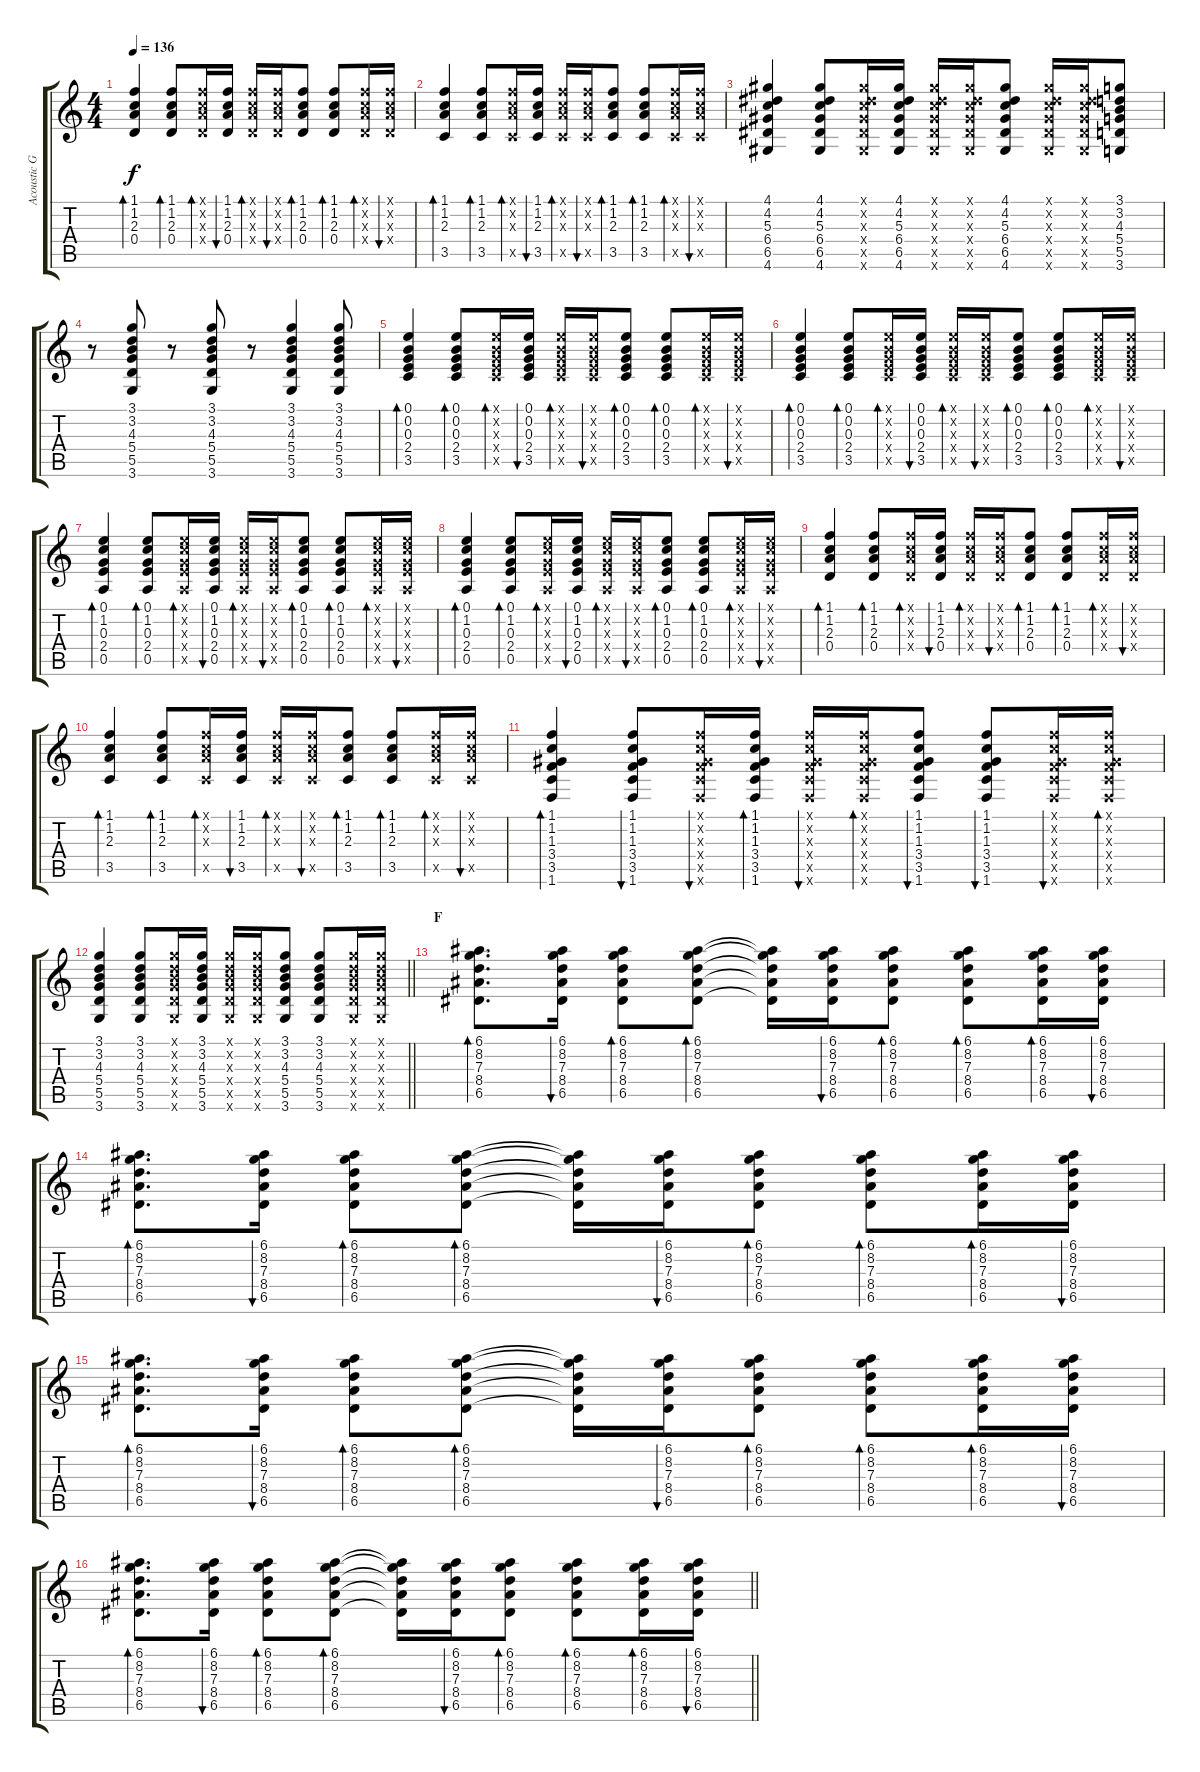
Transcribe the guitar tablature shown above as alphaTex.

\track ("Acoustic Guitar I" "Acoustic G") {instrument acousticguitarsteel}
\staff {score tabs}
\tuning (E4 B3 G3 D3 A2 E2) {hide}
\ts (4 4)
\tempo 136
\clef g2
\ks c
(1.1 1.2 2.3 0.4).4{bd 30 dy f} (1.1 1.2 2.3 0.4).8{bd 30} (1.1{x} 1.2{x} 2.3{x} 0.4{x}).16{bd 30} (1.1 1.2 2.3 0.4).16{bu 30} (1.1{x} 1.2{x} 2.3{x} 0.4{x}).16{bd 30} (1.1{x} 1.2{x} 2.3{x} 0.4{x}).16{bu 30} (1.1 1.2 2.3 0.4).8{bd 30} (1.1 1.2 2.3 0.4).8{bd 30} (1.1{x} 1.2{x} 2.3{x} 0.4{x}).16{bd 30} (1.1{x} 1.2{x} 2.3{x} 0.4{x}).16{bu 30} |
(1.1 1.2 2.3 3.5).4{bd 30} (1.1 1.2 2.3 3.5).8{bd 30} (1.1{x} 1.2{x} 2.3{x} 3.5{x}).16{bd 30} (1.1 1.2 2.3 3.5).16{bu 30} (1.1{x} 1.2{x} 2.3{x} 3.5{x}).16{bd 30} (1.1{x} 1.2{x} 2.3{x} 3.5{x}).16{bu 30} (1.1 1.2 2.3 3.5).8{bd 30} (1.1 1.2 2.3 3.5).8{bd 30} (1.1{x} 1.2{x} 2.3{x} 3.5{x}).16{bd 30} (1.1{x} 1.2{x} 2.3{x} 3.5{x}).16{bu 30} |
(4.1 4.2 5.3 6.4 6.5 4.6).4 (4.1 4.2 5.3 6.4 6.5 4.6).8 (4.1{x} 4.2{x} 5.3{x} 6.4{x} 6.5{x} 4.6{x}).16 (4.1 4.2 5.3 6.4 6.5 4.6).16 (4.1{x} 4.2{x} 5.3{x} 6.4{x} 6.5{x} 4.6{x}).16 (4.1{x} 4.2{x} 5.3{x} 6.4{x} 6.5{x} 4.6{x}).16 (4.1 4.2 5.3 6.4 6.5 4.6).8 (4.1{x} 4.2{x} 5.3{x} 6.4{x} 6.5{x} 4.6{x}).16 (4.1{x} 4.2{x} 5.3{x} 6.4{x} 6.5{x} 4.6{x}).16 (3.1 3.2 4.3 5.4 5.5 3.6).8 |
r.8 (3.1 3.2 4.3 5.4 5.5 3.6).8 r.8 (3.1 3.2 4.3 5.4 5.5 3.6).8 r.8 (3.1 3.2 4.3 5.4 5.5 3.6).4 (3.1 3.2 4.3 5.4 5.5 3.6).8 |
(0.1 0.2 0.3 2.4 3.5).4{bd 60} (0.1 0.2 0.3 2.4 3.5).8{bd 60} (0.1{x} 0.2{x} 0.3{x} 2.4{x} 3.5{x}).16{bd 60} (0.1 0.2 0.3 2.4 3.5).16{bu 60} (0.1{x} 0.2{x} 0.3{x} 2.4{x} 3.5{x}).16{bd 60} (0.1{x} 0.2{x} 0.3{x} 2.4{x} 3.5{x}).16{bu 60} (0.1 0.2 0.3 2.4 3.5).8{bd 60} (0.1 0.2 0.3 2.4 3.5).8{bd 60} (0.1{x} 0.2{x} 0.3{x} 2.4{x} 3.5{x}).16{bd 60} (0.1{x} 0.2{x} 0.3{x} 2.4{x} 3.5{x}).16{bu 60} |
(0.1 0.2 0.3 2.4 3.5).4{bd 30} (0.1 0.2 0.3 2.4 3.5).8{bd 60} (0.1{x} 0.2{x} 0.3{x} 2.4{x} 3.5{x}).16{bd 60} (0.1 0.2 0.3 2.4 3.5).16{bu 60} (0.1{x} 0.2{x} 0.3{x} 2.4{x} 3.5{x}).16{bd 60} (0.1{x} 0.2{x} 0.3{x} 2.4{x} 3.5{x}).16{bu 60} (0.1 0.2 0.3 2.4 3.5).8{bd 60} (0.1 0.2 0.3 2.4 3.5).8{bd 60} (0.1{x} 0.2{x} 0.3{x} 2.4{x} 3.5{x}).16{bd 60} (0.1{x} 0.2{x} 0.3{x} 2.4{x} 3.5{x}).16{bu 60} |
(0.1 1.2 0.3 2.4 0.5).4{bd 30} (0.1 1.2 0.3 2.4 0.5).8{bd 30} (0.1{x} 1.2{x} 0.3{x} 2.4{x} 0.5{x}).16{bd 30} (0.1 1.2 0.3 2.4 0.5).16{bu 30} (0.1{x} 1.2{x} 0.3{x} 2.4{x} 0.5{x}).16{bd 30} (0.1{x} 1.2{x} 0.3{x} 2.4{x} 0.5{x}).16{bu 30} (0.1 1.2 0.3 2.4 0.5).8{bd 30} (0.1 1.2 0.3 2.4 0.5).8{bd 30} (0.1{x} 1.2{x} 0.3{x} 2.4{x} 0.5{x}).16{bd 30} (0.1{x} 1.2{x} 0.3{x} 2.4{x} 0.5{x}).16{bu 30} |
(0.1 1.2 0.3 2.4 0.5).4{bd 30} (0.1 1.2 0.3 2.4 0.5).8{bd 30} (0.1{x} 1.2{x} 0.3{x} 2.4{x} 0.5{x}).16{bd 30} (0.1 1.2 0.3 2.4 0.5).16{bu 30} (0.1{x} 1.2{x} 0.3{x} 2.4{x} 0.5{x}).16{bd 30} (0.1{x} 1.2{x} 0.3{x} 2.4{x} 0.5{x}).16{bu 30} (0.1 1.2 0.3 2.4 0.5).8{bd 30} (0.1 1.2 0.3 2.4 0.5).8{bd 30} (0.1{x} 1.2{x} 0.3{x} 2.4{x} 0.5{x}).16{bd 30} (0.1{x} 1.2{x} 0.3{x} 2.4{x} 0.5{x}).16{bu 30} |
(1.1 1.2 2.3 0.4).4{bd 30} (1.1 1.2 2.3 0.4).8{bd 30} (1.1{x} 1.2{x} 2.3{x} 0.4{x}).16{bd 30} (1.1 1.2 2.3 0.4).16{bu 30} (1.1{x} 1.2{x} 2.3{x} 0.4{x}).16{bd 30} (1.1{x} 1.2{x} 2.3{x} 0.4{x}).16{bu 30} (1.1 1.2 2.3 0.4).8{bd 30} (1.1 1.2 2.3 0.4).8{bd 30} (1.1{x} 1.2{x} 2.3{x} 0.4{x}).16{bd 30} (1.1{x} 1.2{x} 2.3{x} 0.4{x}).16{bu 30} |
(1.1 1.2 2.3 3.5).4{bd 30} (1.1 1.2 2.3 3.5).8{bd 30} (1.1{x} 1.2{x} 2.3{x} 3.5{x}).16{bd 30} (1.1 1.2 2.3 3.5).16{bu 30} (1.1{x} 1.2{x} 2.3{x} 3.5{x}).16{bd 30} (1.1{x} 1.2{x} 2.3{x} 3.5{x}).16{bu 30} (1.1 1.2 2.3 3.5).8{bd 30} (1.1 1.2 2.3 3.5).8{bd 30} (1.1{x} 1.2{x} 2.3{x} 3.5{x}).16{bd 30} (1.1{x} 1.2{x} 2.3{x} 3.5{x}).16{bu 30} |
(1.1 1.2 1.3 3.4 3.5 1.6).4{bd 60} (1.1 1.2 1.3 3.4 3.5 1.6).8{bu 30} (1.1{x} 1.2{x} 1.3{x} 3.4{x} 3.5{x} 1.6{x}).16{bu 30} (1.1 1.2 1.3 3.4 3.5 1.6).16{bd 30} (1.1{x} 1.2{x} 1.3{x} 3.4{x} 3.5{x} 1.6{x}).16{bu 30} (1.1{x} 1.2{x} 1.3{x} 3.4{x} 3.5{x} 1.6{x}).16{bd 30} (1.1 1.2 1.3 3.4 3.5 1.6).8{bu 30} (1.1 1.2 1.3 3.4 3.5 1.6).8{bu 30} (1.1{x} 1.2{x} 1.3{x} 3.4{x} 3.5{x} 1.6{x}).16{bu 30} (1.1{x} 1.2{x} 1.3{x} 3.4{x} 3.5{x} 1.6{x}).16{bd 30} |
\barLineRight lightlight
(3.1 3.2 4.3 5.4 5.5 3.6).4 (3.1 3.2 4.3 5.4 5.5 3.6).8 (3.1{x} 3.2{x} 4.3{x} 5.4{x} 5.5{x} 3.6{x}).16 (3.1 3.2 4.3 5.4 5.5 3.6).16 (3.1{x} 3.2{x} 4.3{x} 5.4{x} 5.5{x} 3.6{x}).16 (3.1{x} 3.2{x} 4.3{x} 5.4{x} 5.5{x} 3.6{x}).16 (3.1 3.2 4.3 5.4 5.5 3.6).8 (3.1 3.2 4.3 5.4 5.5 3.6).8 (3.1{x} 3.2{x} 4.3{x} 5.4{x} 5.5{x} 3.6{x}).16 (3.1{x} 3.2{x} 4.3{x} 5.4{x} 5.5{x} 3.6{x}).16 |
\section ("" "F")
(6.1 8.2 7.3 8.4 6.5).8{d bd 30} (6.1 8.2 7.3 8.4 6.5).16{bu 30} (6.1 8.2 7.3 8.4 6.5).8{bd 30} (6.1 8.2 7.3 8.4 6.5).8{bd 30} (6.1{t} 8.2{t} 7.3{t} 8.4{t} 6.5{t}).16 (6.1 8.2 7.3 8.4 6.5).16{bu 30} (6.1 8.2 7.3 8.4 6.5).8{bd 30} (6.1 8.2 7.3 8.4 6.5).8{bd 30} (6.1 8.2 7.3 8.4 6.5).16{bd 30} (6.1 8.2 7.3 8.4 6.5).16{bu 30} |
(6.1 8.2 7.3 8.4 6.5).8{d bd 30} (6.1 8.2 7.3 8.4 6.5).16{bu 30} (6.1 8.2 7.3 8.4 6.5).8{bd 30} (6.1 8.2 7.3 8.4 6.5).8{bd 30} (6.1{t} 8.2{t} 7.3{t} 8.4{t} 6.5{t}).16 (6.1 8.2 7.3 8.4 6.5).16{bu 30} (6.1 8.2 7.3 8.4 6.5).8{bd 30} (6.1 8.2 7.3 8.4 6.5).8{bd 30} (6.1 8.2 7.3 8.4 6.5).16{bd 30} (6.1 8.2 7.3 8.4 6.5).16{bu 30} |
(6.1 8.2 7.3 8.4 6.5).8{d bd 30} (6.1 8.2 7.3 8.4 6.5).16{bu 30} (6.1 8.2 7.3 8.4 6.5).8{bd 30} (6.1 8.2 7.3 8.4 6.5).8{bd 30} (6.1{t} 8.2{t} 7.3{t} 8.4{t} 6.5{t}).16 (6.1 8.2 7.3 8.4 6.5).16{bu 30} (6.1 8.2 7.3 8.4 6.5).8{bd 30} (6.1 8.2 7.3 8.4 6.5).8{bd 30} (6.1 8.2 7.3 8.4 6.5).16{bd 30} (6.1 8.2 7.3 8.4 6.5).16{bu 30} |
\barLineRight lightlight
(6.1 8.2 7.3 8.4 6.5).8{d bd 30} (6.1 8.2 7.3 8.4 6.5).16{bu 30} (6.1 8.2 7.3 8.4 6.5).8{bd 30} (6.1 8.2 7.3 8.4 6.5).8{bd 30} (6.1{t} 8.2{t} 7.3{t} 8.4{t} 6.5{t}).16 (6.1 8.2 7.3 8.4 6.5).16{bu 30} (6.1 8.2 7.3 8.4 6.5).8{bd 30} (6.1 8.2 7.3 8.4 6.5).8{bd 30} (6.1 8.2 7.3 8.4 6.5).16{bd 30} (6.1 8.2 7.3 8.4 6.5).16{bu 30}
